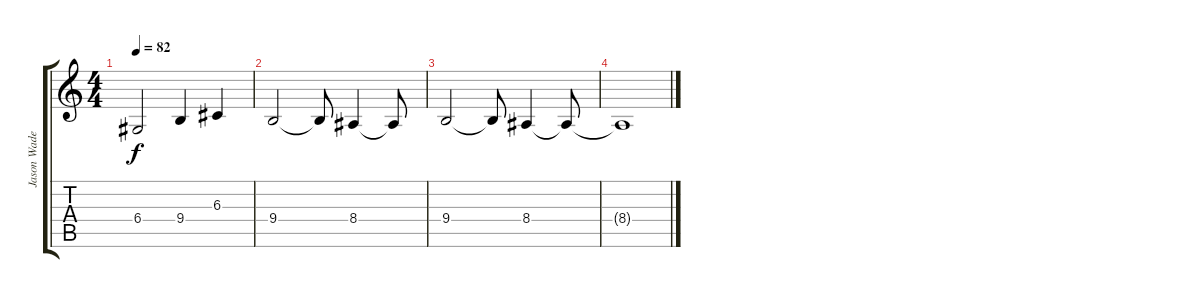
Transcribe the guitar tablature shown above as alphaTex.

\track ("Jason Wade [Piano 1]" "Jason Wade") {instrument acousticgrandpiano}
\staff {score tabs}
\tuning (E4 B3 G3 D3 A2 E2) {hide}
\ts (4 4)
\tempo 82
\clef g2
\ks c
6.4.2{dy f} 9.4.4 6.3.4 |
9.4.2 9.4{t}.8 8.4.4 8.4{t}.8 |
9.4.2 9.4{t}.8 8.4.4 8.4{t}.8 |
8.4{t}.1
